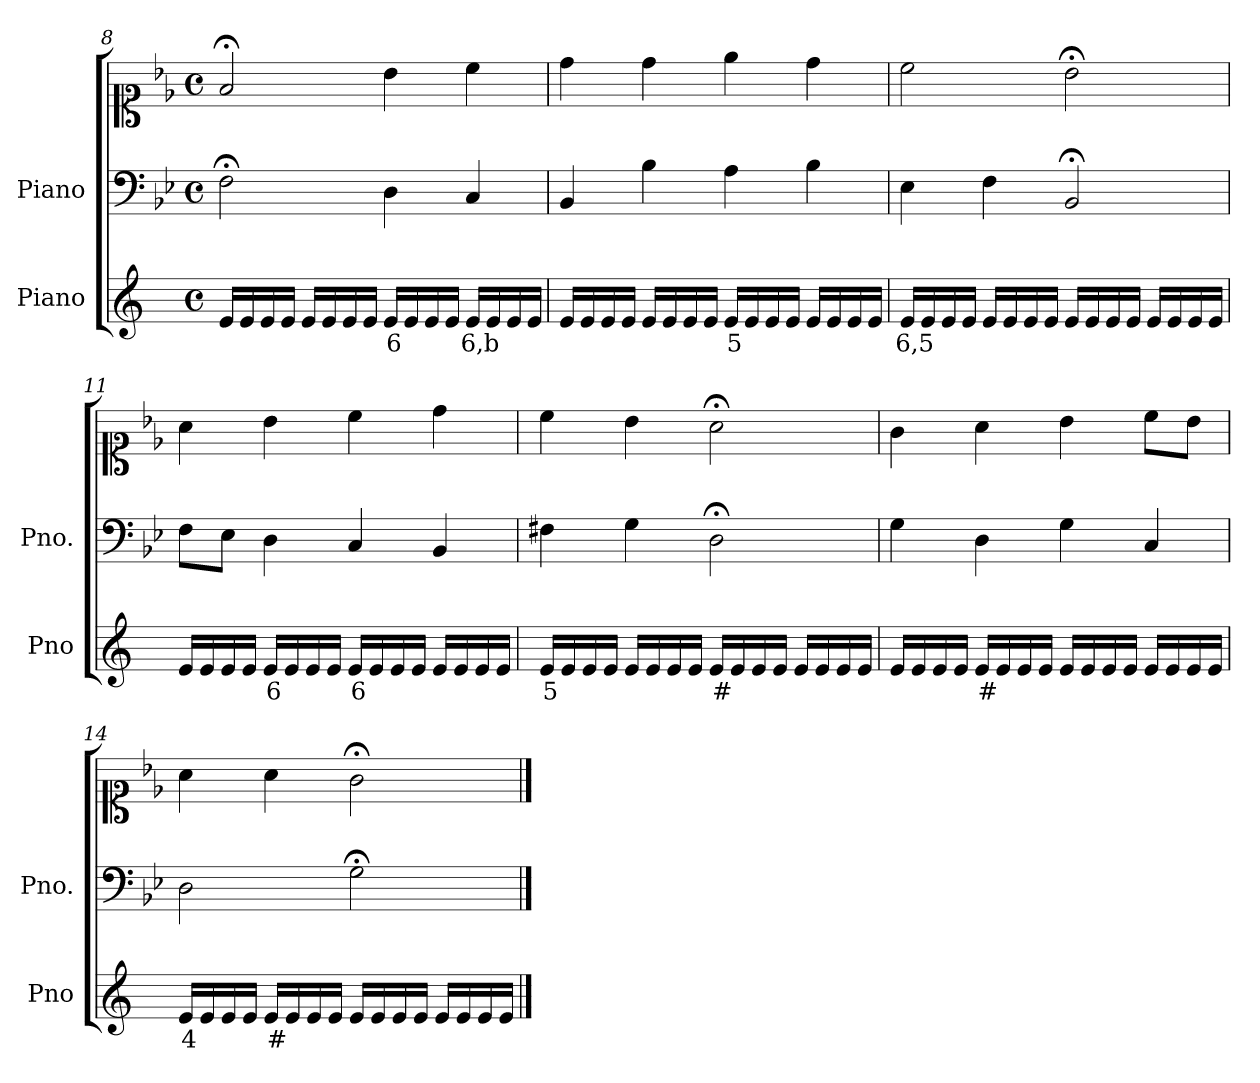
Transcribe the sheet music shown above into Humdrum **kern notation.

**kern	**text	**kern	**kern
*part2	*part2	*part1	*part1
*staff3	*staff3	*staff2	*staff1
*I"Piano	*	*I"Piano	*
*I'Pno	*	*I'Pno.	*
*clefG2	*	*clefF4	*clefC1
*k[]	*	*k[b-e-]	*k[b-e-]
*M4/4	*	*M4/4	*M4/4
*met(c)	*	*met(c)	*met(c)
=8	=8	=8	=8
16e/LL	.	2F;<\	2f;</
16e/	.	.	.
16e/	.	.	.
16e/JJ	.	.	.
16e/LL	.	.	.
16e/	.	.	.
16e/	.	.	.
16e/JJ	.	.	.
!	!LO:LY:b	!	!
16e/LL	6	4D\	4b-\
16e/	.	.	.
16e/	.	.	.
16e/JJ	.	.	.
!	!LO:LY:b	!	!
16e/LL	6,b	4C/	4cc\
16e/	.	.	.
16e/	.	.	.
16e/JJ	.	.	.
=9	=9	=9	=9
16e/LL	.	4BB-/	4dd\
16e/	.	.	.
16e/	.	.	.
16e/JJ	.	.	.
16e/LL	.	4B-\	4dd\
16e/	.	.	.
16e/	.	.	.
16e/JJ	.	.	.
!	!LO:LY:b	!	!
16e/LL	5	4A\	4ee-\
16e/	.	.	.
16e/	.	.	.
16e/JJ	.	.	.
16e/LL	.	4B-\	4dd\
16e/	.	.	.
16e/	.	.	.
16e/JJ	.	.	.
=10	=10	=10	=10
!	!LO:LY:b	!	!
16e/LL	6,5	4E-\	2cc\
16e/	.	.	.
16e/	.	.	.
16e/JJ	.	.	.
16e/LL	.	4F\	.
16e/	.	.	.
16e/	.	.	.
16e/JJ	.	.	.
16e/LL	.	2BB-;</	2b-;<\
16e/	.	.	.
16e/	.	.	.
16e/JJ	.	.	.
16e/LL	.	.	.
16e/	.	.	.
16e/	.	.	.
16e/JJ	.	.	.
=11	=11	=11	=11
16e/LL	.	8F\L	4a\
16e/	.	.	.
!	!LO:LY:b	!	!
16e/	_	8E-\J	.
16e/JJ	.	.	.
!	!LO:LY:b	!	!
16e/LL	6	4D\	4b-\
16e/	.	.	.
16e/	.	.	.
16e/JJ	.	.	.
!	!LO:LY:b	!	!
16e/LL	6	4C/	4cc\
16e/	.	.	.
16e/	.	.	.
16e/JJ	.	.	.
16e/LL	.	4BB-/	4dd\
16e/	.	.	.
16e/	.	.	.
16e/JJ	.	.	.
=12	=12	=12	=12
!	!LO:LY:b	!	!
16e/LL	5	4F#X\	4cc\
16e/	.	.	.
16e/	.	.	.
16e/JJ	.	.	.
16e/LL	.	4G\	4b-\
16e/	.	.	.
16e/	.	.	.
16e/JJ	.	.	.
!	!LO:LY:b	!	!
16e/LL	#	2D;<\	2a;<\
16e/	.	.	.
16e/	.	.	.
16e/JJ	.	.	.
16e/LL	.	.	.
16e/	.	.	.
16e/	.	.	.
16e/JJ	.	.	.
=13	=13	=13	=13
16e/LL	.	4G\	4g\
16e/	.	.	.
16e/	.	.	.
16e/JJ	.	.	.
!	!LO:LY:b	!	!
16e/LL	#	4D\	4a\
16e/	.	.	.
16e/	.	.	.
16e/JJ	.	.	.
16e/LL	.	4G\	4b-\
16e/	.	.	.
16e/	.	.	.
16e/JJ	.	.	.
16e/LL	.	4C/	8cc\L
16e/	.	.	.
16e/	.	.	8b-\J
16e/JJ	.	.	.
=14	=14	=14	=14
!	!LO:LY:b	!	!
16e/LL	4	2D\	4a\
16e/	.	.	.
16e/	.	.	.
16e/JJ	.	.	.
!	!LO:LY:b	!	!
16e/LL	#	.	4a\
16e/	.	.	.
16e/	.	.	.
16e/JJ	.	.	.
16e/LL	.	2G;<\	2g;<\
16e/	.	.	.
16e/	.	.	.
16e/JJ	.	.	.
16e/LL	.	.	.
16e/	.	.	.
16e/	.	.	.
16e/JJ	.	.	.
==	==	==	==
*-	*-	*-	*-
